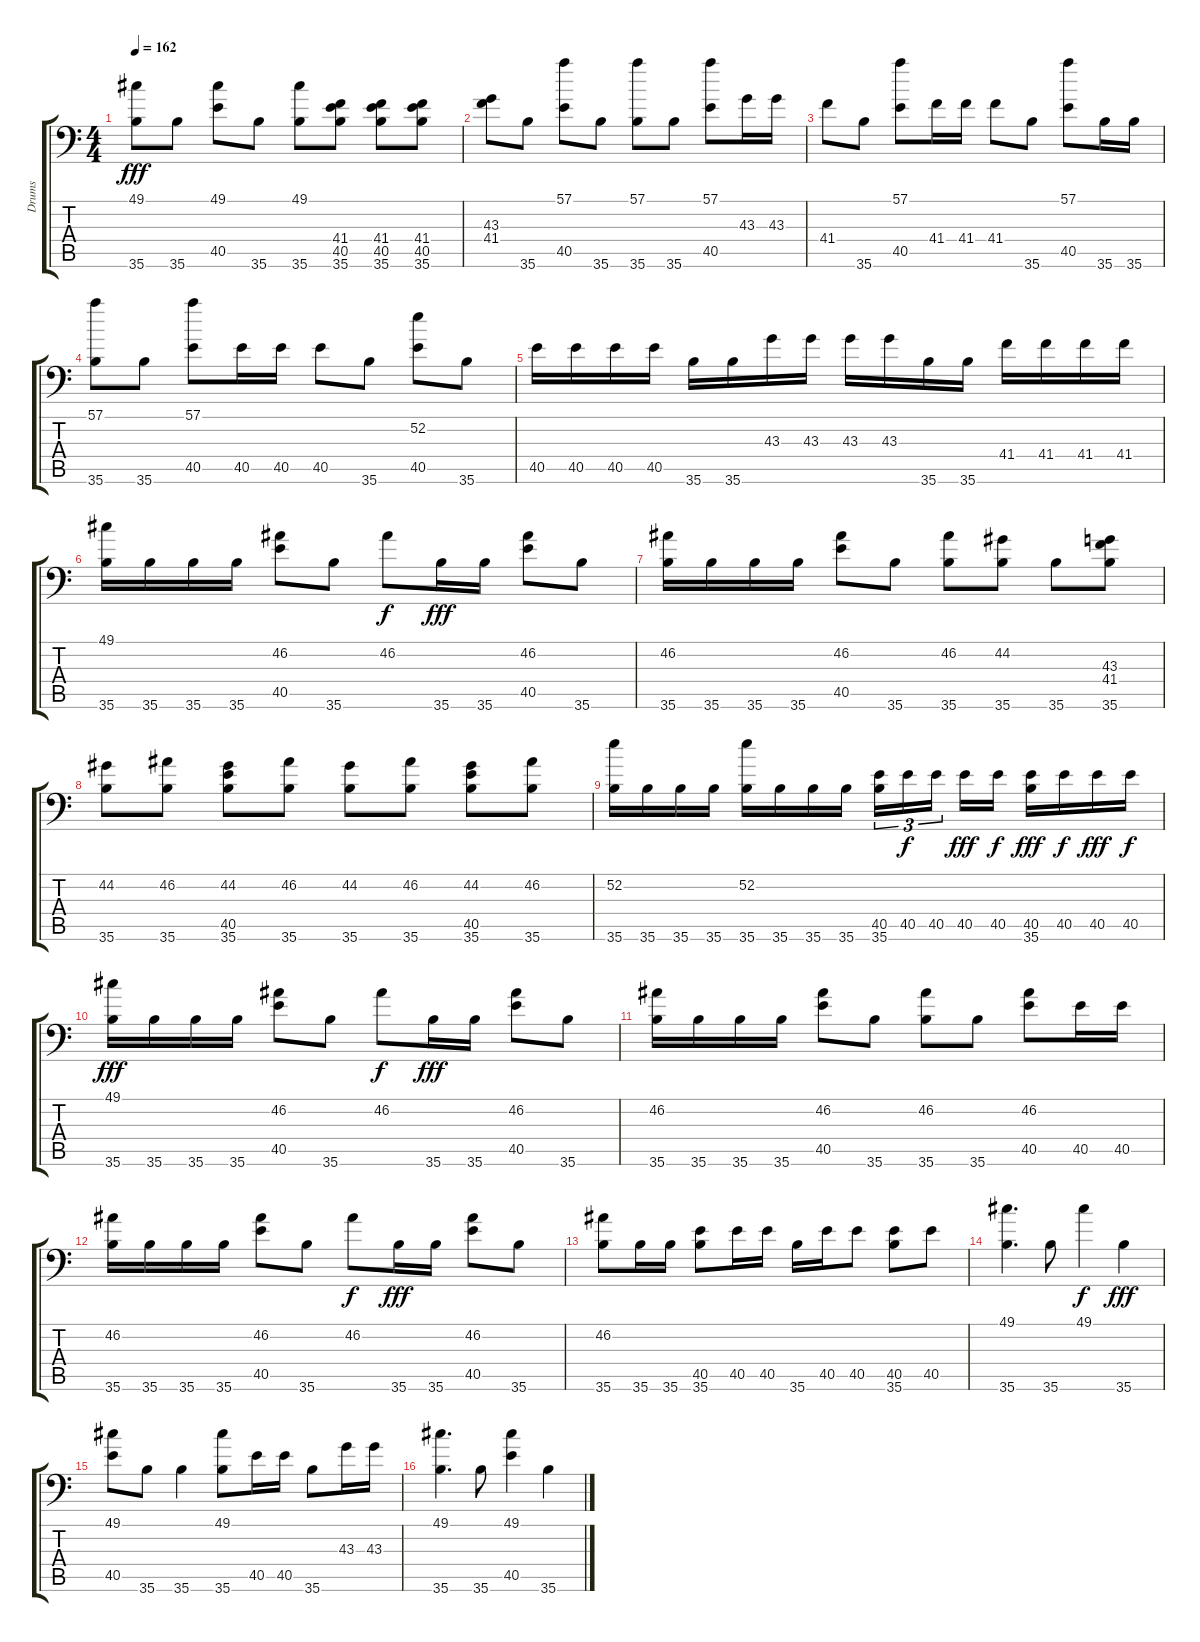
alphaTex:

\track ("Drums" "Drums") {instrument acousticgrandpiano}
\staff {score tabs}
\tuning (C-1 C-1 C-1 C-1 C-1 C-1) {hide}
\ts (4 4)
\tempo 162
\clef f4
\ks c
(49.1 35.6).8{dy fff} 35.6.8 (49.1 40.5).8 35.6.8 (49.1 35.6).8 (41.4 40.5 35.6).8 (41.4 40.5 35.6).8 (41.4 40.5 35.6).8 |
(43.3 41.4).8 35.6.8 (57.1 40.5).8 35.6.8 (57.1 35.6).8 35.6.8 (57.1 40.5).8 43.3.16 43.3.16 |
41.4.8 35.6.8 (57.1 40.5).8 41.4.16 41.4.16 41.4.8 35.6.8 (57.1 40.5).8 35.6.16 35.6.16 |
(57.1 35.6).8 35.6.8 (57.1 40.5).8 40.5.16 40.5.16 40.5.8 35.6.8 (52.2 40.5).8 35.6.8 |
40.5.16 40.5.16 40.5.16 40.5.16 35.6.16 35.6.16 43.3.16 43.3.16 43.3.16 43.3.16 35.6.16 35.6.16 41.4.16 41.4.16 41.4.16 41.4.16 |
(49.1 35.6).16 35.6.16 35.6.16 35.6.16 (46.2 40.5).8 35.6.8 46.2.8{dy f} 35.6.16{dy fff} 35.6.16 (46.2 40.5).8 35.6.8 |
(46.2 35.6).16 35.6.16 35.6.16 35.6.16 (46.2 40.5).8 35.6.8 (46.2 35.6).8 (44.2 35.6).8 35.6.8 (43.3 41.4 35.6).8 |
(44.2 35.6).8 (46.2 35.6).8 (44.2 40.5 35.6).8 (46.2 35.6).8 (44.2 35.6).8 (46.2 35.6).8 (44.2 40.5 35.6).8 (46.2 35.6).8 |
(52.2 35.6).16 35.6.16 35.6.16 35.6.16 (52.2 35.6).16 35.6.16 35.6.16 35.6.16 (40.5 35.6).16{tu (3 2)} 40.5.16{tu (3 2) dy f} 40.5.16{tu (3 2) beam splitsecondary} 40.5.16{dy fff} 40.5.16{dy f} (40.5 35.6).16{dy fff} 40.5.16{dy f} 40.5.16{dy fff} 40.5.16{dy f} |
(49.1 35.6).16{dy fff} 35.6.16 35.6.16 35.6.16 (46.2 40.5).8 35.6.8 46.2.8{dy f} 35.6.16{dy fff} 35.6.16 (46.2 40.5).8 35.6.8 |
(46.2 35.6).16 35.6.16 35.6.16 35.6.16 (46.2 40.5).8 35.6.8 (46.2 35.6).8 35.6.8 (46.2 40.5).8 40.5.16 40.5.16 |
(46.2 35.6).16 35.6.16 35.6.16 35.6.16 (46.2 40.5).8 35.6.8 46.2.8{dy f} 35.6.16{dy fff} 35.6.16 (46.2 40.5).8 35.6.8 |
(46.2 35.6).8 35.6.16 35.6.16 (40.5 35.6).8 40.5.16 40.5.16 35.6.16 40.5.16 40.5.8 (40.5 35.6).8 40.5.8 |
(49.1 35.6).4{d} 35.6.8 49.1.4{dy f} 35.6.4{dy fff} |
(49.1 40.5).8 35.6.8 35.6.4 (49.1 35.6).8 40.5.16 40.5.16 35.6.8 43.3.16 43.3.16 |
(49.1 35.6).4{d} 35.6.8 (49.1 40.5).4 35.6.4
